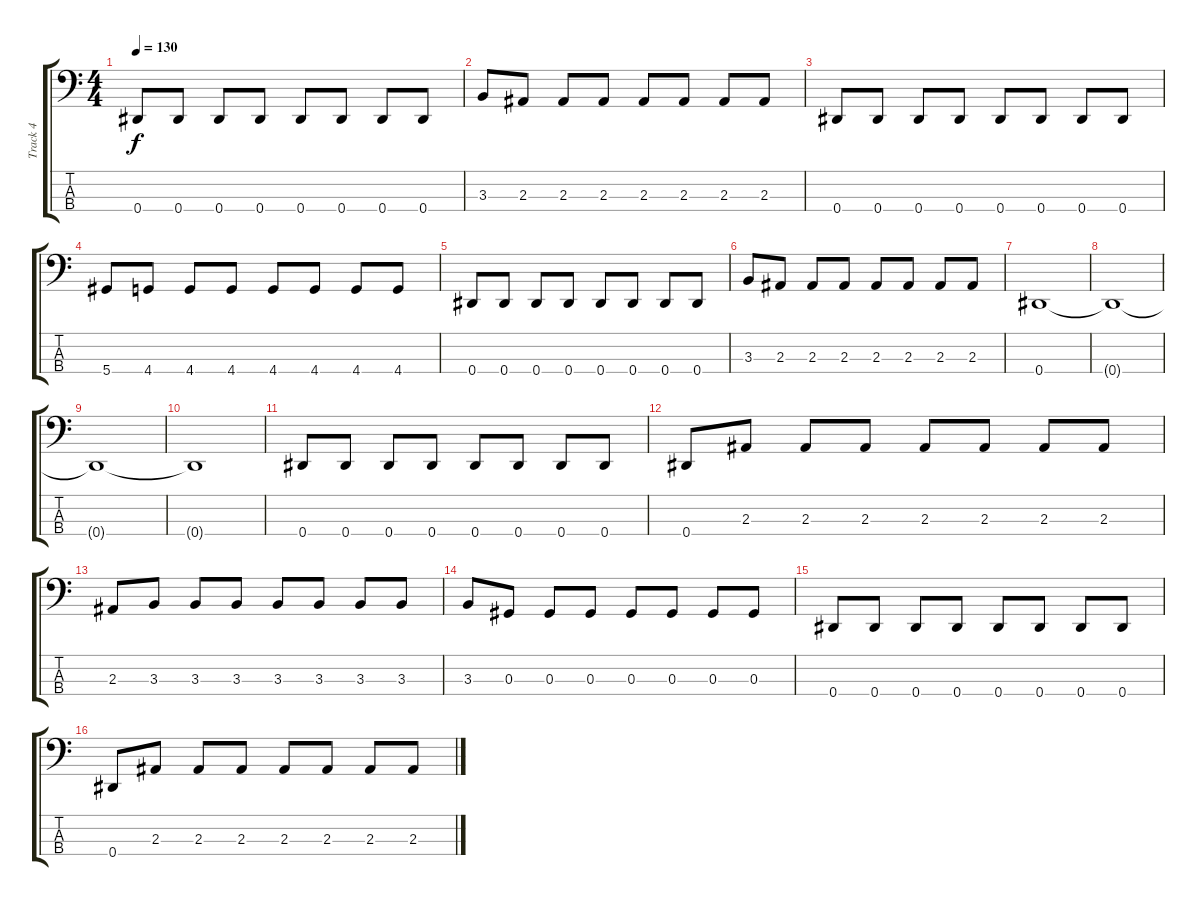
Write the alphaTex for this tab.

\track ("Track 4" "Track 4") {instrument electricbasspick}
\staff {score tabs}
\tuning (Gb2 Db2 Ab1 Eb1) {hide}
\ts (4 4)
\tempo 130
\clef f4
\ks c
0.4.8{dy f} 0.4.8 0.4.8 0.4.8 0.4.8 0.4.8 0.4.8 0.4.8 |
3.3.8 2.3.8 2.3.8 2.3.8 2.3.8 2.3.8 2.3.8 2.3.8 |
0.4.8 0.4.8 0.4.8 0.4.8 0.4.8 0.4.8 0.4.8 0.4.8 |
5.4.8 4.4.8 4.4.8 4.4.8 4.4.8 4.4.8 4.4.8 4.4.8 |
0.4.8 0.4.8 0.4.8 0.4.8 0.4.8 0.4.8 0.4.8 0.4.8 |
3.3.8 2.3.8 2.3.8 2.3.8 2.3.8 2.3.8 2.3.8 2.3.8 |
0.4.1 |
0.4{t}.1 |
0.4{t}.1 |
0.4{t}.1 |
0.4.8 0.4.8 0.4.8 0.4.8 0.4.8 0.4.8 0.4.8 0.4.8 |
0.4.8 2.3.8 2.3.8 2.3.8 2.3.8 2.3.8 2.3.8 2.3.8 |
2.3.8 3.3.8 3.3.8 3.3.8 3.3.8 3.3.8 3.3.8 3.3.8 |
3.3.8 0.3.8 0.3.8 0.3.8 0.3.8 0.3.8 0.3.8 0.3.8 |
0.4.8 0.4.8 0.4.8 0.4.8 0.4.8 0.4.8 0.4.8 0.4.8 |
0.4.8 2.3.8 2.3.8 2.3.8 2.3.8 2.3.8 2.3.8 2.3.8
